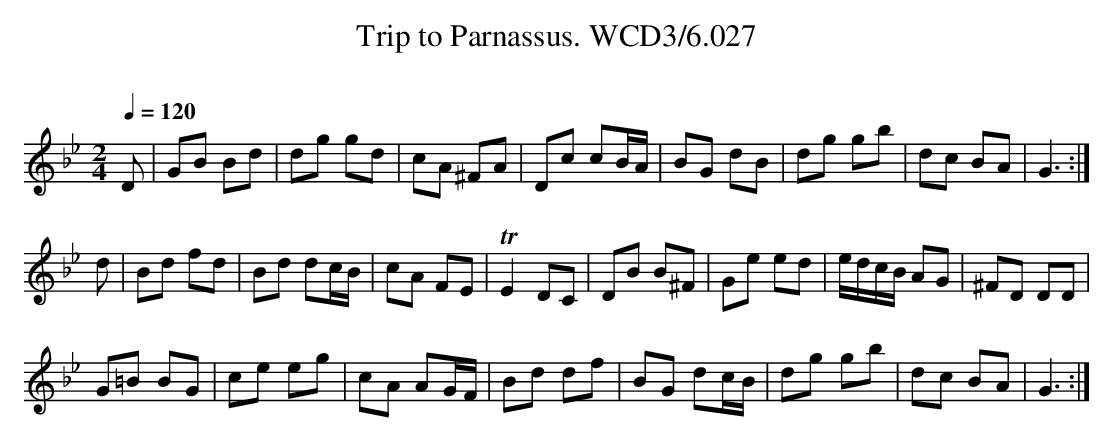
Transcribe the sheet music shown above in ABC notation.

X:1
T:Trip to Parnassus. WCD3/6.027
O:
M:2/4
L:1/8
Q:1/4=120
K:Gm
D|GB Bd|dg gd|cA ^FA|Dc cB/A/|BG dB|dg gb|dc BA|G3:|
d|Bd fd|Bd dc/B/|cA FE|TE2 DC|DB B^F|Ge ed|e/d/c/B/ AG|^FD DD|
G=B BG|ce eg|cA AG/F/|Bd df|BG dc/B/|dg gb|dc BA|G3:|
